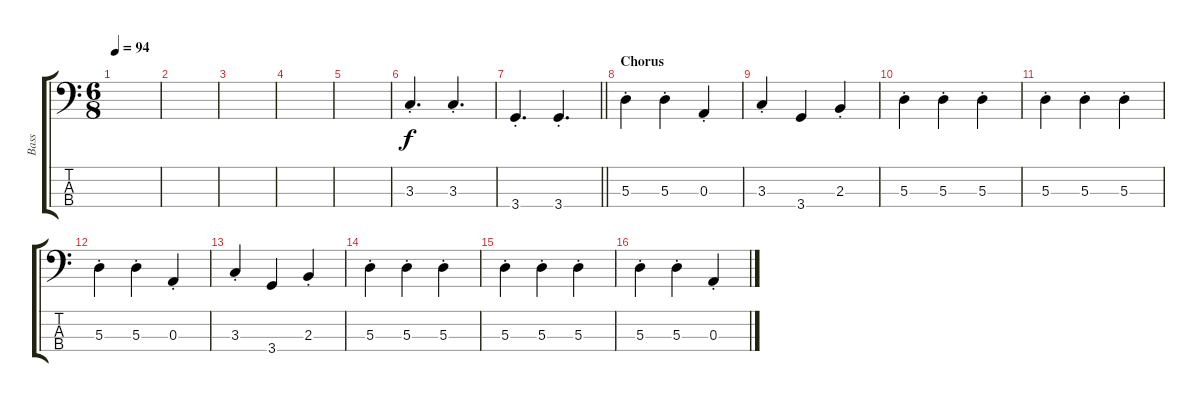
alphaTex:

\track ("Bass" "Bass") {instrument electricbassfinger}
\staff {score tabs}
\tuning (G2 D2 A1 E1) {hide}
\ts (6 8)
\tempo 94
\clef f4
\ks c
|
|
|
|
|
3.3{st}.4{d} 3.3{st}.4{d} |
\barLineRight lightlight
3.4{st}.4{d} 3.4{st}.4{d} |
\section ("" "Chorus")
5.3{st}.4 5.3{st}.4 0.3{st}.4 |
3.3{st}.4 3.4.4 2.3{st}.4 |
5.3{st}.4 5.3{st}.4 5.3{st}.4 |
5.3{st}.4 5.3{st}.4 5.3{st}.4 |
5.3{st}.4 5.3{st}.4 0.3{st}.4 |
3.3{st}.4 3.4.4 2.3{st}.4 |
5.3{st}.4 5.3{st}.4 5.3{st}.4 |
5.3{st}.4 5.3{st}.4 5.3{st}.4 |
5.3{st}.4 5.3{st}.4 0.3{st}.4
